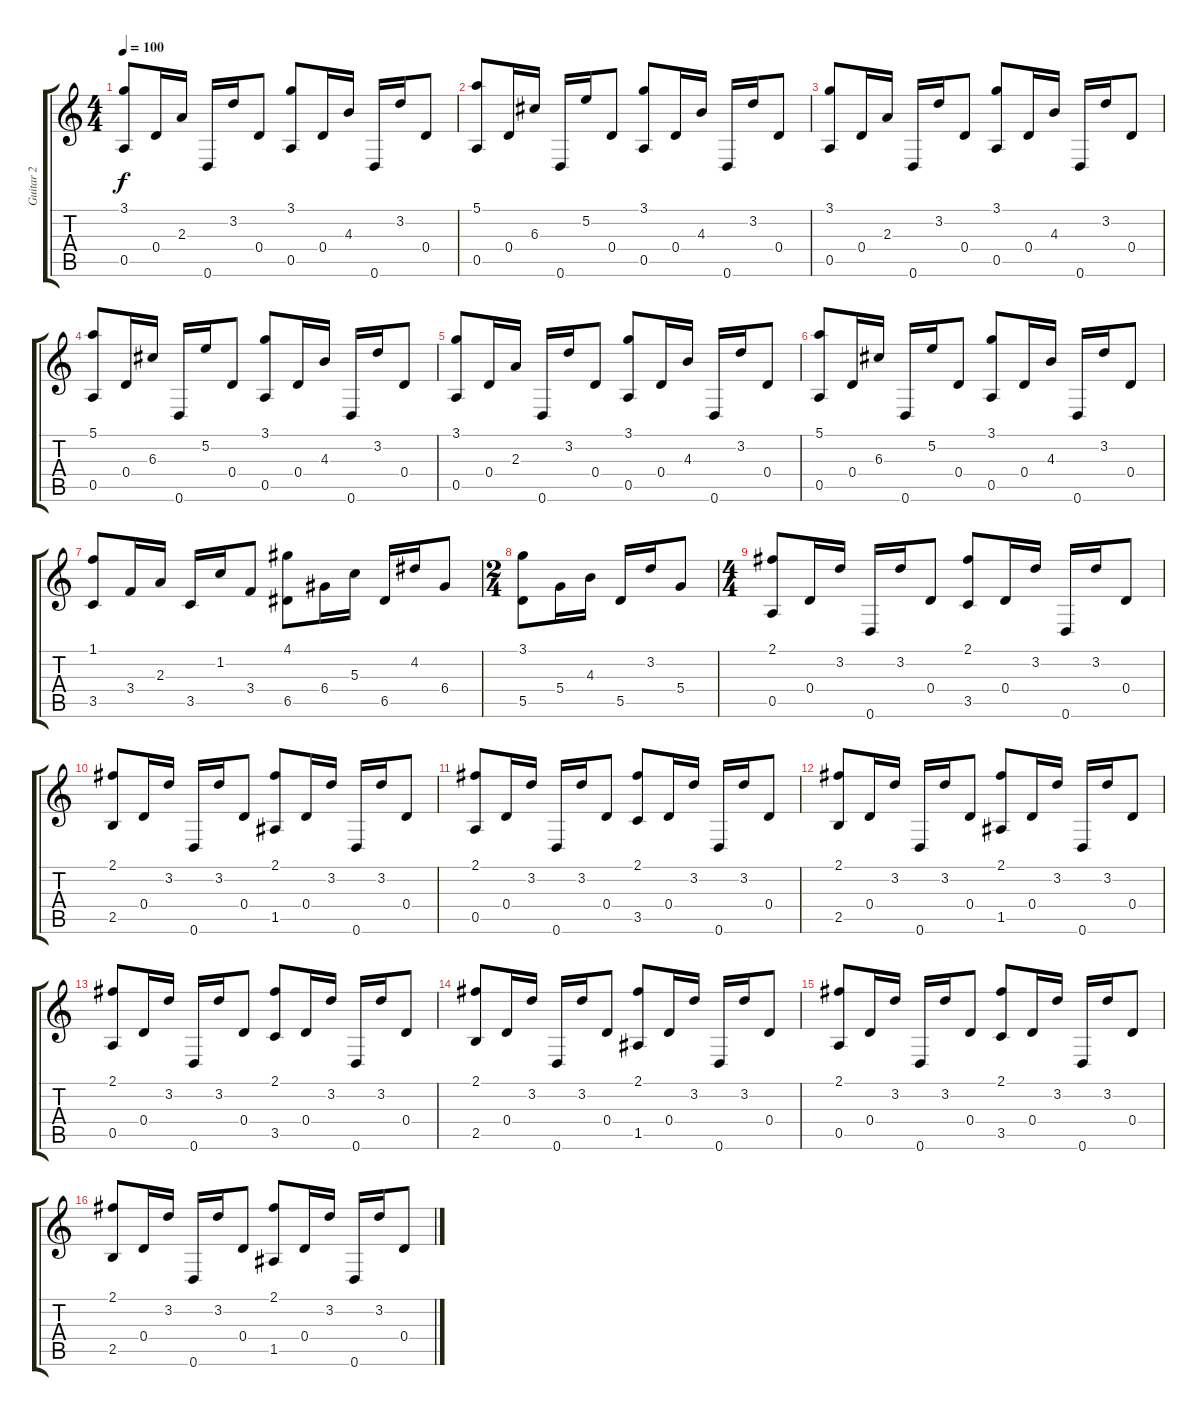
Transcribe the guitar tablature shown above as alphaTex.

\track ("Guitar 2" "Guitar 2") {instrument acousticguitarsteel}
\staff {score tabs}
\tuning (E4 B3 G3 D3 A2 D2) {hide}
\ts (4 4)
\tempo 100
\clef g2
\ks c
(3.1 0.5).8{dy f} 0.4.16 2.3.16 0.6.16 3.2.16 0.4.8 (3.1 0.5).8 0.4.16 4.3.16 0.6.16 3.2.16 0.4.8 |
(5.1 0.5).8 0.4.16 6.3.16 0.6.16 5.2.16 0.4.8 (3.1 0.5).8 0.4.16 4.3.16 0.6.16 3.2.16 0.4.8 |
(3.1 0.5).8 0.4.16 2.3.16 0.6.16 3.2.16 0.4.8 (3.1 0.5).8 0.4.16 4.3.16 0.6.16 3.2.16 0.4.8 |
(5.1 0.5).8 0.4.16 6.3.16 0.6.16 5.2.16 0.4.8 (3.1 0.5).8 0.4.16 4.3.16 0.6.16 3.2.16 0.4.8 |
(3.1 0.5).8 0.4.16 2.3.16 0.6.16 3.2.16 0.4.8 (3.1 0.5).8 0.4.16 4.3.16 0.6.16 3.2.16 0.4.8 |
(5.1 0.5).8 0.4.16 6.3.16 0.6.16 5.2.16 0.4.8 (3.1 0.5).8 0.4.16 4.3.16 0.6.16 3.2.16 0.4.8 |
(1.1 3.5).8 3.4.16 2.3.16 3.5.16 1.2.16 3.4.8 (4.1 6.5).8 6.4.16 5.3.16 6.5.16 4.2.16 6.4.8 |
\ts (2 4)
(3.1 5.5).8 5.4.16 4.3.16 5.5.16 3.2.16 5.4.8 |
\ts (4 4)
(2.1 0.5).8 0.4.16 3.2.16 0.6.16 3.2.16 0.4.8 (2.1 3.5).8 0.4.16 3.2.16 0.6.16 3.2.16 0.4.8 |
(2.1 2.5).8 0.4.16 3.2.16 0.6.16 3.2.16 0.4.8 (2.1 1.5).8 0.4.16 3.2.16 0.6.16 3.2.16 0.4.8 |
(2.1 0.5).8 0.4.16 3.2.16 0.6.16 3.2.16 0.4.8 (2.1 3.5).8 0.4.16 3.2.16 0.6.16 3.2.16 0.4.8 |
(2.1 2.5).8 0.4.16 3.2.16 0.6.16 3.2.16 0.4.8 (2.1 1.5).8 0.4.16 3.2.16 0.6.16 3.2.16 0.4.8 |
(2.1 0.5).8 0.4.16 3.2.16 0.6.16 3.2.16 0.4.8 (2.1 3.5).8 0.4.16 3.2.16 0.6.16 3.2.16 0.4.8 |
(2.1 2.5).8 0.4.16 3.2.16 0.6.16 3.2.16 0.4.8 (2.1 1.5).8 0.4.16 3.2.16 0.6.16 3.2.16 0.4.8 |
(2.1 0.5).8 0.4.16 3.2.16 0.6.16 3.2.16 0.4.8 (2.1 3.5).8 0.4.16 3.2.16 0.6.16 3.2.16 0.4.8 |
(2.1 2.5).8 0.4.16 3.2.16 0.6.16 3.2.16 0.4.8 (2.1 1.5).8 0.4.16 3.2.16 0.6.16 3.2.16 0.4.8
